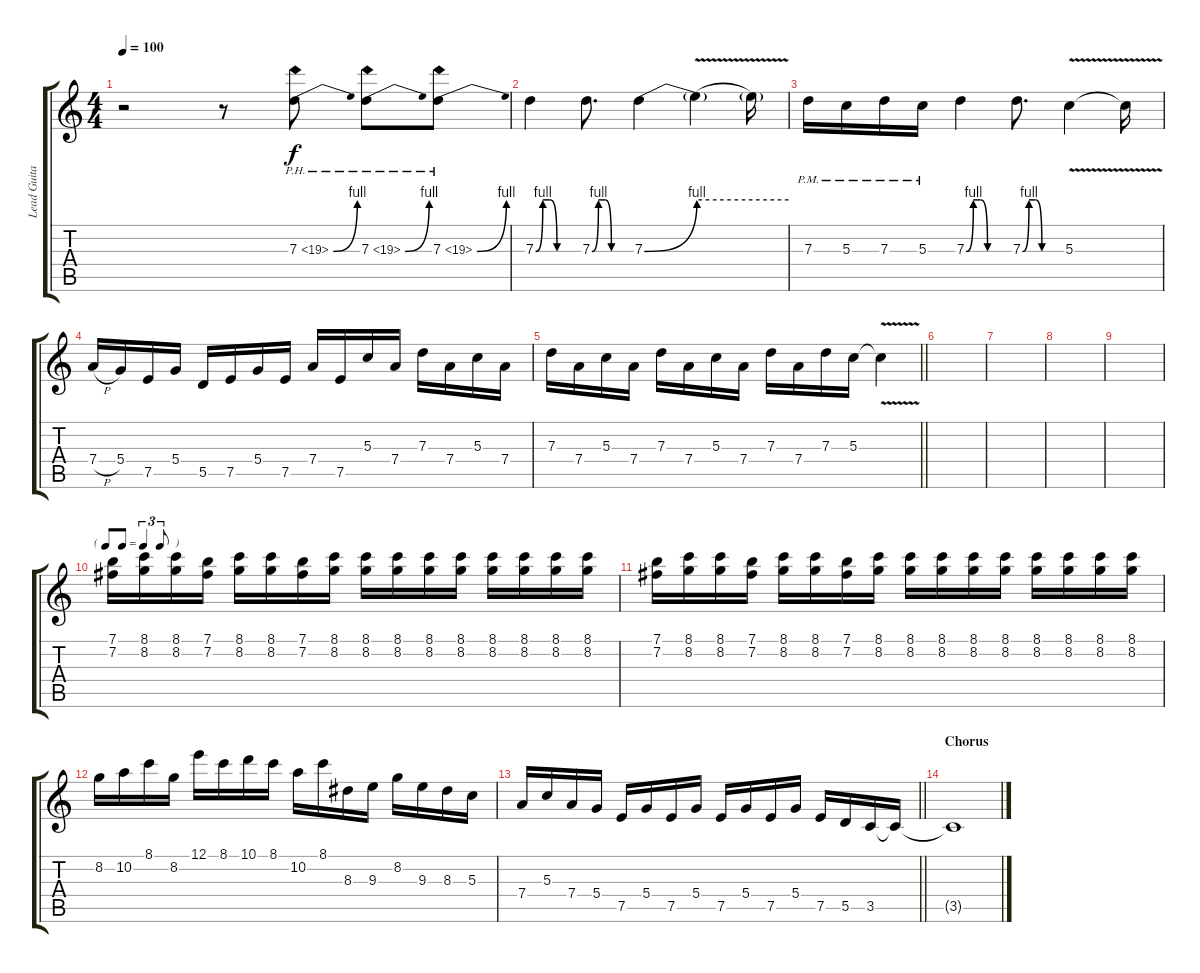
\track ("Lead Guitar #2" "Lead Guita") {instrument distortionguitar}
\staff {score tabs}
\tuning (E4 B3 G3 D3 A2 E2) {hide}
\ts (4 4)
\tempo 100
\clef g2
\ks c
r.2{dy f} r.8 7.3{be (bend 0 0 60 4) ph 12}.8 7.3{be (bend 0 0 60 4) ph 12}.8 7.3{be (bend 0 0 60 4) ph 12}.8 |
7.3{be (custom 0 0 10 4 20 4 30 0 60 0)}.4 7.3{be (custom 0 0 10 4 20 4 30 0 60 0)}.8{d} 7.3{be (bend 0 0 60 4)}.4 7.3{be (hold 0 4 60 4) v t}.4 7.3{t}.16 |
7.3{pm}.16 5.3{pm}.16 7.3{pm}.16 5.3{pm}.16 7.3{be (custom 0 0 10 4 20 4 30 0 60 0)}.4 7.3{be (custom 0 0 10 4 20 4 30 0 60 0)}.8{d} 5.3{v}.4 5.3{t}.16 |
7.4{h}.16 5.4.16 7.5.16 5.4.16 5.5.16 7.5.16 5.4.16 7.5.16 7.4.16 7.5.16 5.3.16 7.4.16 7.3.16 7.4.16 5.3.16 7.4.16 |
\barLineRight lightlight
7.3.16 7.4.16 5.3.16 7.4.16 7.3.16 7.4.16 5.3.16 7.4.16 7.3.16 7.4.16 7.3.16 5.3.16 5.3{v t}.4 |
|
|
|
|
\tf triplet8th
(7.1 7.2).16 (8.1 8.2).16 (8.1 8.2).16 (7.1 7.2).16 (8.1 8.2).16 (8.1 8.2).16 (7.1 7.2).16 (8.1 8.2).16 (8.1 8.2).16 (8.1 8.2).16 (8.1 8.2).16 (8.1 8.2).16 (8.1 8.2).16 (8.1 8.2).16 (8.1 8.2).16 (8.1 8.2).16 |
(7.1 7.2).16 (8.1 8.2).16 (8.1 8.2).16 (7.1 7.2).16 (8.1 8.2).16 (8.1 8.2).16 (7.1 7.2).16 (8.1 8.2).16 (8.1 8.2).16 (8.1 8.2).16 (8.1 8.2).16 (8.1 8.2).16 (8.1 8.2).16 (8.1 8.2).16 (8.1 8.2).16 (8.1 8.2).16 |
8.2.16 10.2.16 8.1.16 8.2.16 12.1.16 8.1.16 10.1.16 8.1.16 10.2.16 8.1.16 8.3.16 9.3.16 8.2.16 9.3.16 8.3.16 5.3.16 |
\barLineRight lightlight
7.4.16 5.3.16 7.4.16 5.4.16 7.5.16 5.4.16 7.5.16 5.4.16 7.5.16 5.4.16 7.5.16 5.4.16 7.5.16 5.5.16 3.5.16 3.5{t}.16 |
\section ("" "Chorus")
3.5{t}.1
